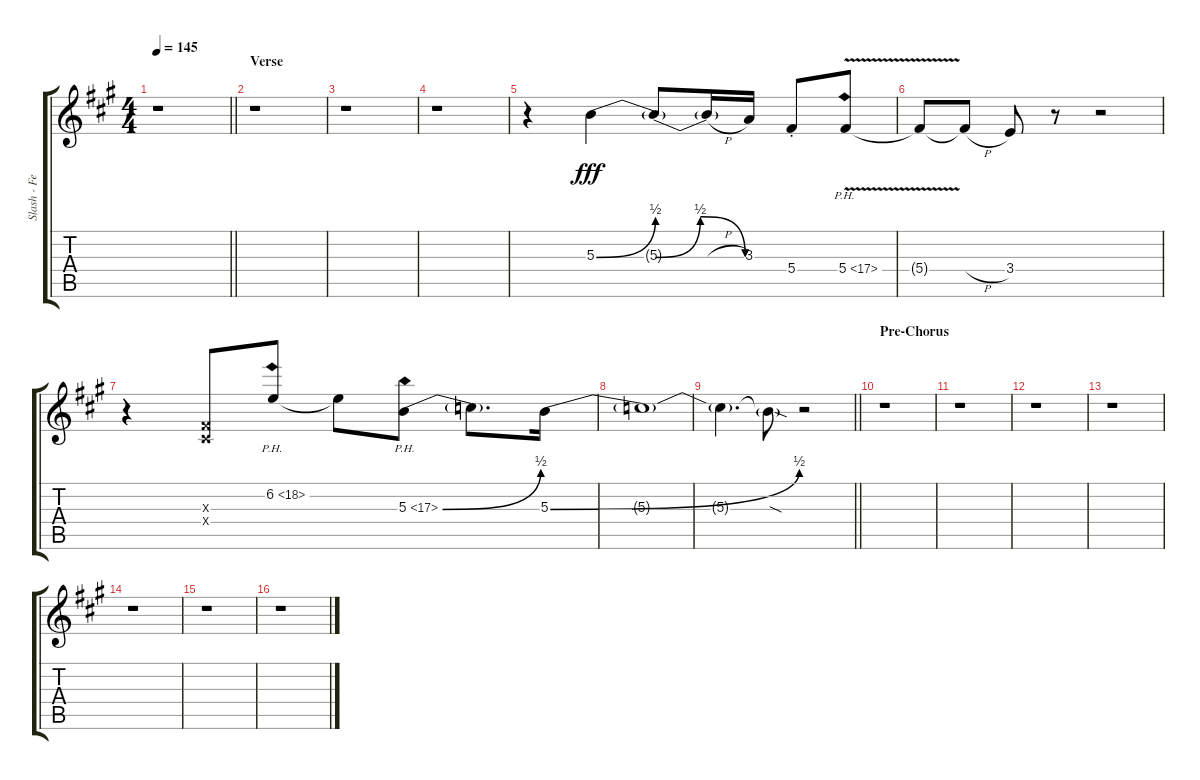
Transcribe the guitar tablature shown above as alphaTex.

\track ("Slash - Feedback, Fills" "Slash - Fe") {instrument distortionguitar}
\staff {score tabs}
\tuning (Eb4 Bb3 Gb3 Db3 Ab2 Eb2) {hide}
\ts (4 4)
\tempo 145
\clef g2
\barLineRight lightlight
\ks a
r.1{dy fff} |
\section ("" "Verse")
r.1 |
r.1 |
r.1 |
r.4 5.3{be (bend 0 0 60 2)}.4 5.3{be (bendrelease 0 0 31 2 31 2 60 0) t}.8 5.3{h t}.16 3.3.16 5.4{st}.8 5.4{ph 12 v}.8 |
5.4{t}.8 5.4{h t}.8 3.4.8 r.8 r.2 |
r.4 (0.3{x} 0.4{x}).8 6.2{ph 12}.8 6.2{t}.8 5.3{be (bend 0 0 60 2) ph 12}.8 5.3{t}.8{d} 5.3{be (bend 0 0 60 2)}.16 |
5.3{t}.1 |
\barLineRight lightlight
5.3{t}.4{d} 5.3{sod t}.8 r.2 |
\section ("" "Pre-Chorus")
r.1 |
r.1 |
r.1 |
r.1 |
r.1 |
r.1 |
r.1
